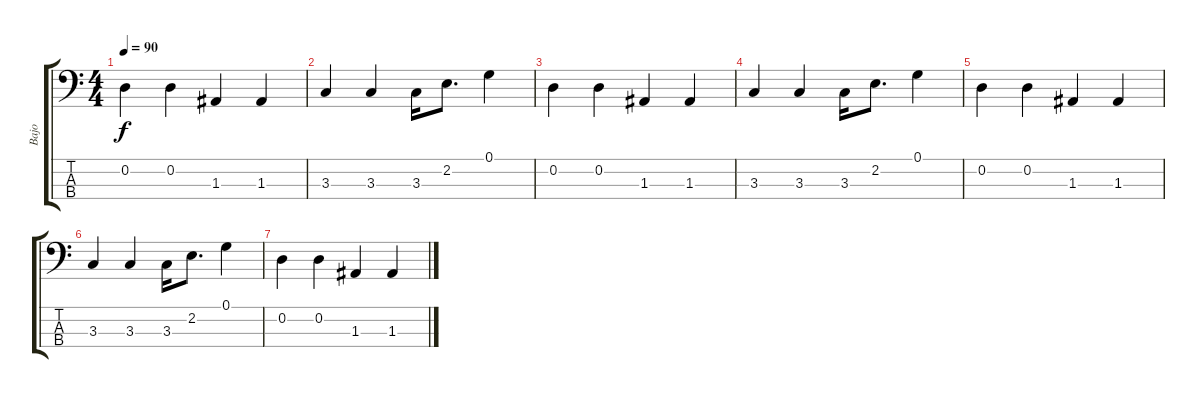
\track ("Bajo" "Bajo") {instrument electricbassfinger}
\staff {score tabs}
\tuning (G2 D2 A1 E1) {hide}
\ts (4 4)
\tempo 90
\clef f4
\ks c
0.2.4{dy f} 0.2.4 1.3.4 1.3.4 |
3.3.4 3.3.4 3.3.16 2.2.8{d} 0.1.4 |
0.2.4 0.2.4 1.3.4 1.3.4 |
3.3.4 3.3.4 3.3.16 2.2.8{d} 0.1.4 |
0.2.4 0.2.4 1.3.4 1.3.4 |
3.3.4 3.3.4 3.3.16 2.2.8{d} 0.1.4 |
0.2.4 0.2.4 1.3.4 1.3.4
